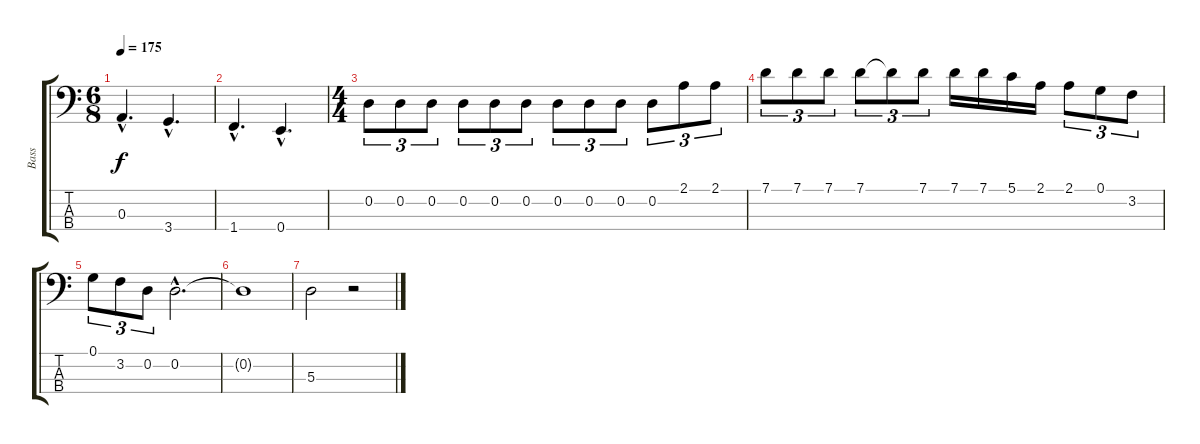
\track ("Bass" "Bass") {instrument electricbassfinger}
\staff {score tabs}
\tuning (G2 D2 A1 E1) {hide}
\ts (6 8)
\tempo 175
\clef f4
\ks c
0.3{hac}.4{d dy f} 3.4{hac}.4{d} |
1.4{hac}.4{d} 0.4{hac}.4{d} |
\ts (4 4)
0.2.8{tu (3 2)} 0.2.8{tu (3 2)} 0.2.8{tu (3 2)} 0.2.8{tu (3 2)} 0.2.8{tu (3 2)} 0.2.8{tu (3 2)} 0.2.8{tu (3 2)} 0.2.8{tu (3 2)} 0.2.8{tu (3 2)} 0.2.8{tu (3 2)} 2.1.8{tu (3 2)} 2.1.8{tu (3 2)} |
7.1.8{tu (3 2)} 7.1.8{tu (3 2)} 7.1.8{tu (3 2)} 7.1.8{tu (3 2)} 7.1{t}.8{tu (3 2)} 7.1.8{tu (3 2)} 7.1.16 7.1.16 5.1.16 2.1.16 2.1.8{tu (3 2)} 0.1.8{tu (3 2)} 3.2.8{tu (3 2)} |
0.1.8{tu (3 2)} 3.2.8{tu (3 2)} 0.2.8{tu (3 2)} 0.2{hac}.2{d} |
0.2{t}.1 |
5.3.2 r.2
